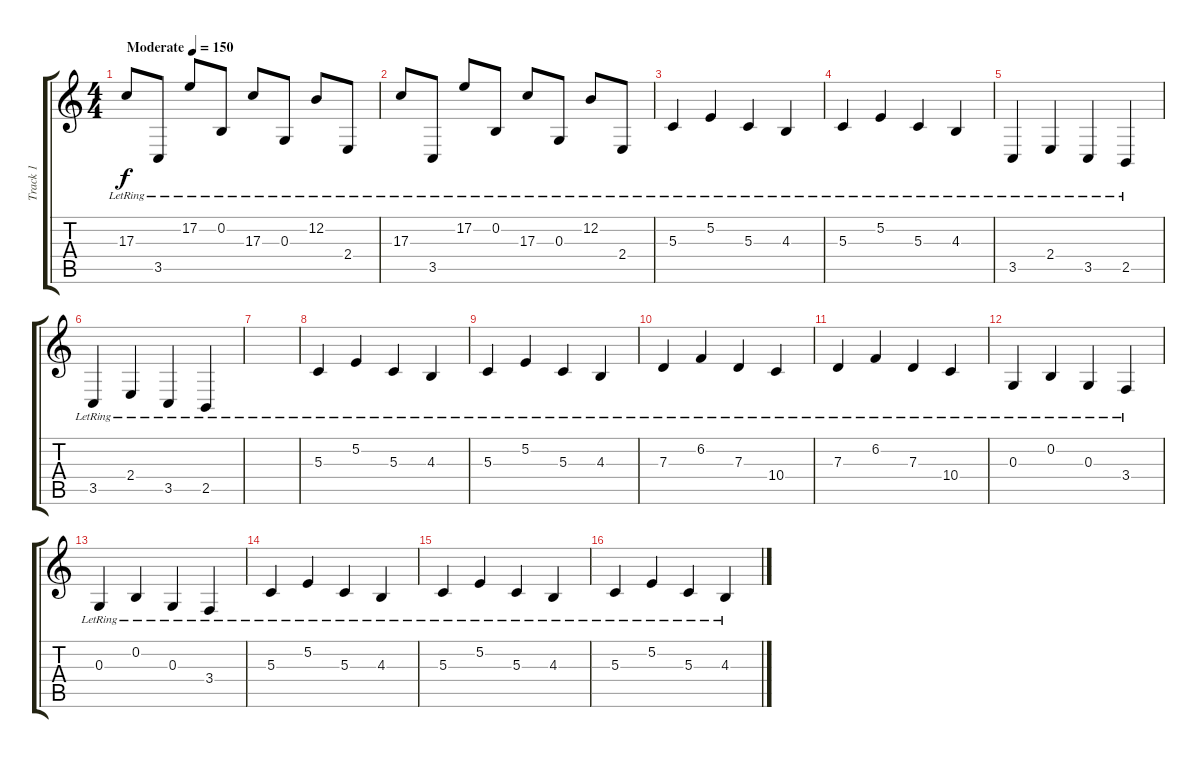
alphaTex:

\track ("Track 1" "Track 1") {instrument acousticgrandpiano}
\staff {score tabs}
\tuning (E4 B3 G3 D3 A2 E2) {hide}
\ts (4 4)
\tempo (150 "Moderate")
\clef g2
\ks c
17.3{lr}.8{dy f instrument acousticgrandpiano} 3.5{lr}.8 17.2{lr}.8 0.2{lr}.8 17.3{lr}.8 0.3{lr}.8 12.2{lr}.8 2.4{lr}.8 |
17.3{lr}.8 3.5{lr}.8 17.2{lr}.8 0.2{lr}.8 17.3{lr}.8 0.3{lr}.8 12.2{lr}.8 2.4{lr}.8 |
5.3{lr}.4 5.2{lr}.4 5.3{lr}.4 4.3{lr}.4 |
5.3{lr}.4 5.2{lr}.4 5.3{lr}.4 4.3{lr}.4 |
3.5{lr}.4 2.4{lr}.4 3.5{lr}.4 2.5{lr}.4 |
3.5{lr}.4 2.4{lr}.4 3.5{lr}.4 2.5{lr}.4 |
|
5.3{lr}.4 5.2{lr}.4 5.3{lr}.4 4.3{lr}.4 |
5.3{lr}.4 5.2{lr}.4 5.3{lr}.4 4.3{lr}.4 |
7.3{lr}.4 6.2{lr}.4 7.3{lr}.4 10.4{lr}.4 |
7.3{lr}.4 6.2{lr}.4 7.3{lr}.4 10.4{lr}.4 |
0.3{lr}.4 0.2{lr}.4 0.3{lr}.4 3.4{lr}.4 |
0.3{lr}.4 0.2{lr}.4 0.3{lr}.4 3.4{lr}.4 |
5.3{lr}.4 5.2{lr}.4 5.3{lr}.4 4.3{lr}.4 |
5.3{lr}.4 5.2{lr}.4 5.3{lr}.4 4.3{lr}.4 |
5.3{lr}.4 5.2{lr}.4 5.3{lr}.4 4.3{lr}.4
